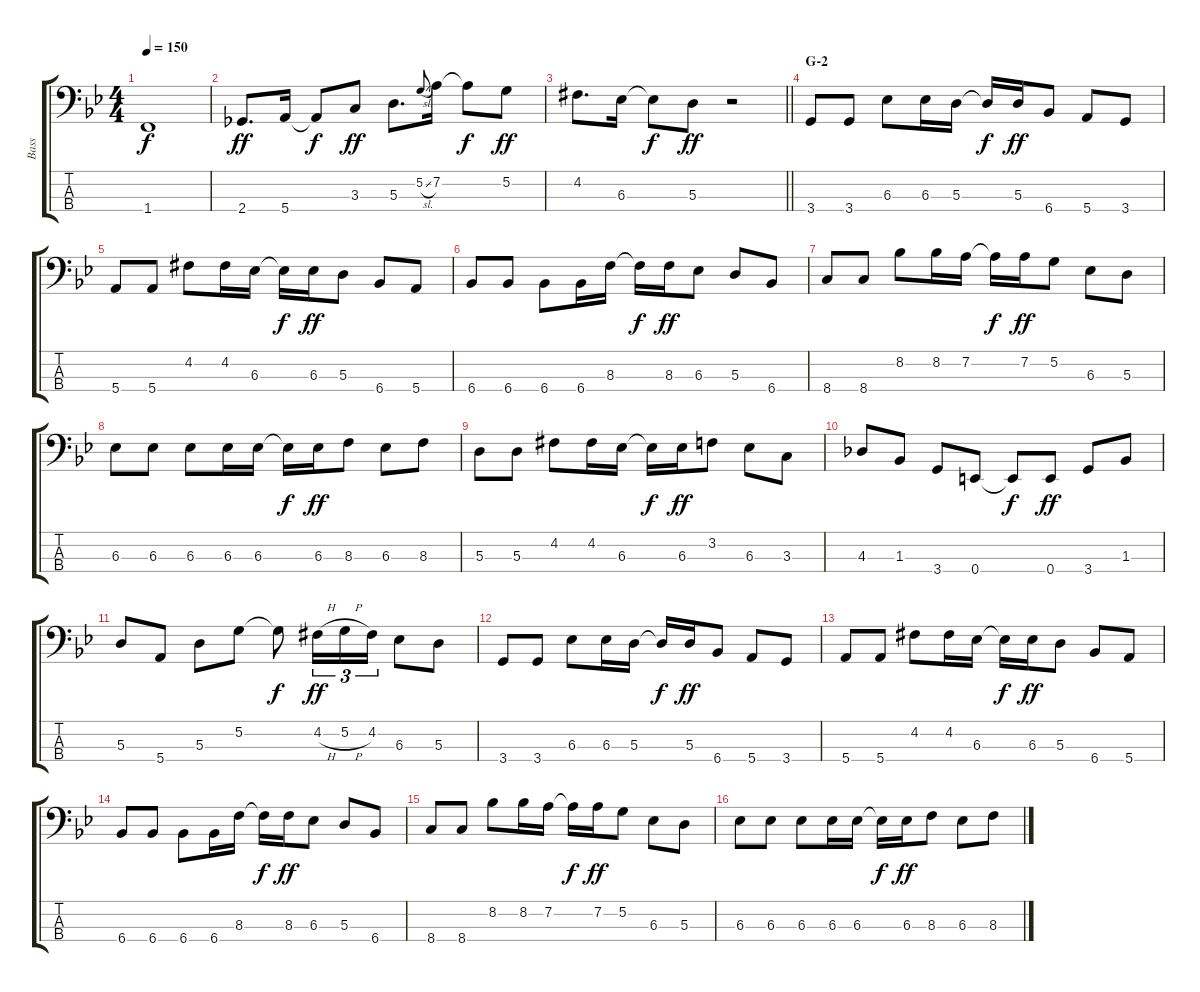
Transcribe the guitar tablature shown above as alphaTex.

\track ("Bass" "Bass") {instrument electricbasspick}
\staff {score tabs}
\tuning (G2 D2 A1 E1) {hide}
\ts (4 4)
\tempo 150
\clef f4
\ks bb
1.4{t}.1{dy f} |
2.4.8{d dy ff} 5.4.16 5.4{t}.8{dy f} 3.3.8{dy ff} 5.3.8{d} 5.2{sl}.8{gr onbeat} 7.2.16 7.2{t}.8{dy f} 5.2.8{dy ff} |
\barLineRight lightlight
4.2{acc #}.8{d} 6.3.16 6.3{t}.8{dy f} 5.3.8{dy ff} r.2 |
\section ("" "G-2")
3.4.8 3.4.8 6.3.8 6.3.16 5.3.16 5.3{t}.16{dy f} 5.3.16{dy ff} 6.4.8 5.4.8 3.4.8 |
5.4.8 5.4.8 4.2{acc #}.8 4.2{acc #}.16 6.3.16 6.3{t}.16{dy f} 6.3.16{dy ff} 5.3.8 6.4.8 5.4.8 |
6.4.8 6.4.8 6.4.8 6.4.16 8.3.16 8.3{t}.16{dy f} 8.3.16{dy ff} 6.3.8 5.3.8 6.4.8 |
8.4.8 8.4.8 8.2.8 8.2.16 7.2.16 7.2{t}.16{dy f} 7.2.16{dy ff} 5.2.8 6.3.8 5.3.8 |
6.3.8 6.3.8 6.3.8 6.3.16 6.3.16 6.3{t}.16{dy f} 6.3.16{dy ff} 8.3.8 6.3.8 8.3.8 |
5.3.8 5.3.8 4.2{acc #}.8 4.2{acc #}.16 6.3.16 6.3{t}.16{dy f} 6.3.16{dy ff} 3.2.8 6.3.8 3.3.8 |
4.3.8 1.3.8 3.4.8 0.4.8 0.4{t}.8{dy f} 0.4.8{dy ff} 3.4.8 1.3.8 |
5.3.8 5.4.8 5.3.8 5.2.8 5.2{t}.8{dy f} 4.2{h acc #}.16{tu (3 2) dy ff} 5.2{h}.16{tu (3 2)} 4.2{acc #}.16{tu (3 2)} 6.3.8 5.3.8 |
3.4.8 3.4.8 6.3.8 6.3.16 5.3.16 5.3{t}.16{dy f} 5.3.16{dy ff} 6.4.8 5.4.8 3.4.8 |
5.4.8 5.4.8 4.2{acc #}.8 4.2{acc #}.16 6.3.16 6.3{t}.16{dy f} 6.3.16{dy ff} 5.3.8 6.4.8 5.4.8 |
6.4.8 6.4.8 6.4.8 6.4.16 8.3.16 8.3{t}.16{dy f} 8.3.16{dy ff} 6.3.8 5.3.8 6.4.8 |
8.4.8 8.4.8 8.2.8 8.2.16 7.2.16 7.2{t}.16{dy f} 7.2.16{dy ff} 5.2.8 6.3.8 5.3.8 |
6.3.8 6.3.8 6.3.8 6.3.16 6.3.16 6.3{t}.16{dy f} 6.3.16{dy ff} 8.3.8 6.3.8 8.3.8
